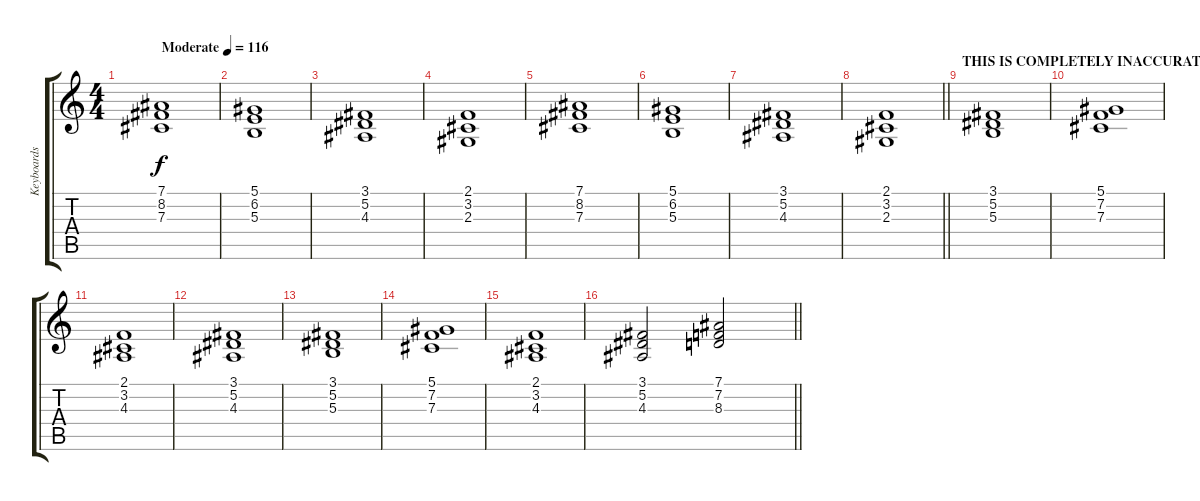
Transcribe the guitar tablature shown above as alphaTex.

\track ("Keyboards (Toshiyuki Koike)" "Keyboards ") {instrument synthstrings2}
\staff {score tabs}
\tuning (Eb4 Bb3 Gb3 Db3 Ab2 Eb2) {hide}
\ts (4 4)
\tempo (116 "Moderate")
\clef g2
\ks c
(7.1 8.2 7.3).1{dy f instrument synthstrings2} |
(5.1 6.2 5.3).1 |
(3.1 5.2 4.3).1 |
(2.1 3.2 2.3).1 |
(7.1 8.2 7.3).1 |
(5.1 6.2 5.3).1 |
(3.1 5.2 4.3).1 |
\barLineRight lightlight
(2.1 3.2 2.3).1 |
\section ("" "THIS IS COMPLETELY INACCURATE.")
(3.1 5.2 5.3).1 |
(5.1 7.2 7.3).1 |
(2.1 3.2 4.3).1 |
(3.1 5.2 4.3).1 |
(3.1 5.2 5.3).1 |
(5.1 7.2 7.3).1 |
(2.1 3.2 4.3).1 |
\barLineRight lightlight
(3.1 5.2 4.3).2 (7.1 7.2 8.3).2
